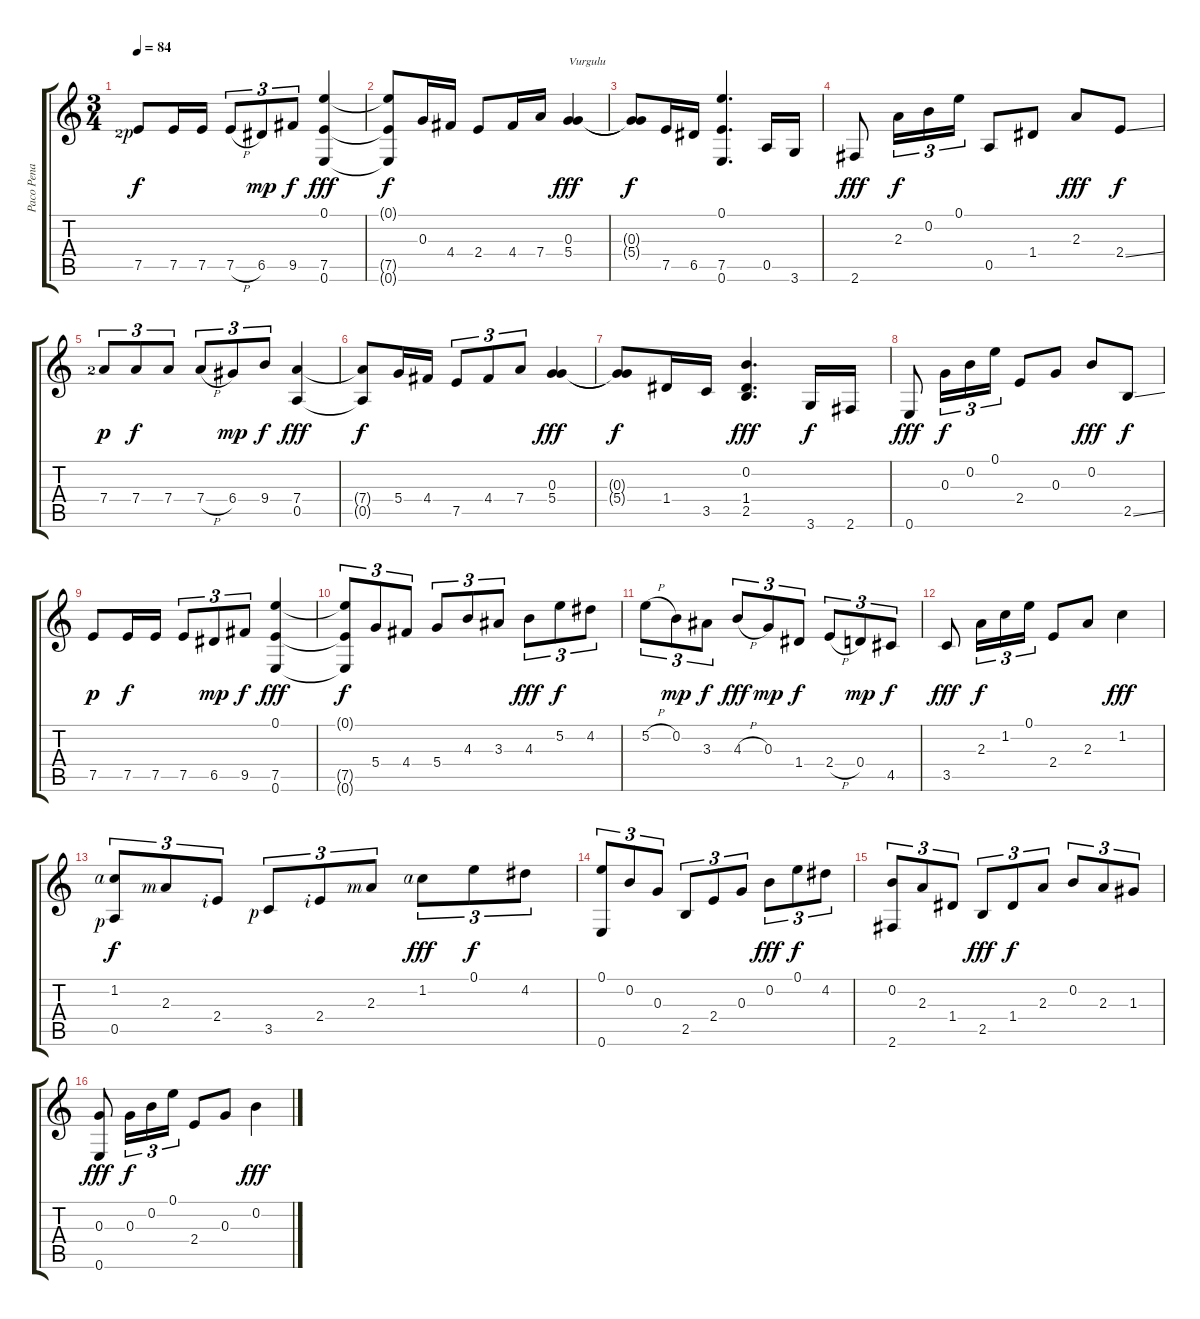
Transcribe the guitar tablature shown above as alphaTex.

\track ("Paco Pena Flamenko Gitar" "Paco Pena ") {instrument acousticguitarnylon}
\staff {score tabs}
\tuning (E4 B3 G3 D3 A2 E2) {hide}
\ts (3 4)
\tempo 84
\clef g2
\ks c
7.5{lf 3 rf 1}.8{dy f} 7.5.16 7.5.16 7.5{h}.8{tu (3 2)} 6.5.8{tu (3 2) dy mp} 9.5.8{tu (3 2) dy f} (0.1 7.5 0.6).4{dy fff} |
(0.1{t} 7.5{t} 0.6{t}).8{dy f} 0.3.16 4.4.16 2.4.8 4.4.16 7.4.16 (0.3 5.4).4{txt "Vurgulu" dy fff} |
(0.3{t} 5.4{t}).8{dy f} 7.5.16 6.5.16 (0.1 7.5 0.6).4{d} 0.5.16 3.6.16 |
2.6.8{dy fff} 2.3.16{tu (3 2) dy f} 0.2.16{tu (3 2)} 0.1.16{tu (3 2)} 0.5.8 1.4.8 2.3.8{dy fff} 2.4{ss}.8{dy f} |
7.4{lf 3}.8{tu (3 2) dy p} 7.4.8{tu (3 2) dy f} 7.4.8{tu (3 2)} 7.4{h}.8{tu (3 2)} 6.4.8{tu (3 2) dy mp} 9.4.8{tu (3 2) dy f} (7.4 0.5).4{dy fff} |
(7.4{t} 0.5{t}).8{dy f} 5.4.16 4.4.16 7.5.8{tu (3 2)} 4.4.8{tu (3 2)} 7.4.8{tu (3 2)} (0.3 5.4).4{dy fff} |
(0.3{t} 5.4{t}).8{dy f} 1.4.16 3.5.16 (0.2 1.4 2.5).4{d dy fff} 3.6.16{dy f} 2.6.16 |
0.6.8{dy fff} 0.3.16{tu (3 2) dy f} 0.2.16{tu (3 2)} 0.1.16{tu (3 2)} 2.4.8 0.3.8 0.2.8{dy fff} 2.5{ss}.8{dy f} |
7.5.8{dy p} 7.5.16{dy f} 7.5.16 7.5.8{tu (3 2)} 6.5.8{tu (3 2) dy mp} 9.5.8{tu (3 2) dy f} (0.1 7.5 0.6).4{dy fff} |
(0.1{t} 7.5{t} 0.6{t}).8{tu (3 2) dy f} 5.4.8{tu (3 2)} 4.4.8{tu (3 2)} 5.4.8{tu (3 2)} 4.3.8{tu (3 2)} 3.3.8{tu (3 2)} 4.3.8{tu (3 2) dy fff} 5.2.8{tu (3 2) dy f} 4.2.8{tu (3 2)} |
5.2{h}.8{tu (3 2)} 0.2.8{tu (3 2) dy mp} 3.3.8{tu (3 2) dy f} 4.3{h}.8{tu (3 2) dy fff} 0.3.8{tu (3 2) dy mp} 1.4.8{tu (3 2) dy f} 2.4{h}.8{tu (3 2)} 0.4.8{tu (3 2) dy mp} 4.5.8{tu (3 2) dy f} |
3.5.8{dy fff} 2.3.16{tu (3 2) dy f} 1.2.16{tu (3 2)} 0.1.16{tu (3 2)} 2.4.8 2.3.8 1.2.4{dy fff} |
(1.2{rf 4} 0.5{rf 1}).8{tu (3 2) dy f} 2.3{rf 3}.8{tu (3 2)} 2.4{rf 2}.8{tu (3 2)} 3.5{rf 1}.8{tu (3 2)} 2.4{rf 2}.8{tu (3 2)} 2.3{rf 3}.8{tu (3 2)} 1.2{rf 4}.8{tu (3 2) dy fff} 0.1.8{tu (3 2) dy f} 4.2.8{tu (3 2)} |
(0.1 0.6).8{tu (3 2)} 0.2.8{tu (3 2)} 0.3.8{tu (3 2)} 2.5.8{tu (3 2)} 2.4.8{tu (3 2)} 0.3.8{tu (3 2)} 0.2.8{tu (3 2) dy fff} 0.1.8{tu (3 2) dy f} 4.2.8{tu (3 2)} |
(0.2 2.6).8{tu (3 2)} 2.3.8{tu (3 2)} 1.4.8{tu (3 2)} 2.5.8{tu (3 2) dy fff} 1.4.8{tu (3 2) dy f} 2.3.8{tu (3 2)} 0.2.8{tu (3 2)} 2.3.8{tu (3 2)} 1.3.8{tu (3 2)} |
(0.3 0.6).8{dy fff} 0.3.16{tu (3 2) dy f} 0.2.16{tu (3 2)} 0.1.16{tu (3 2)} 2.4.8 0.3.8 0.2.4{dy fff}
